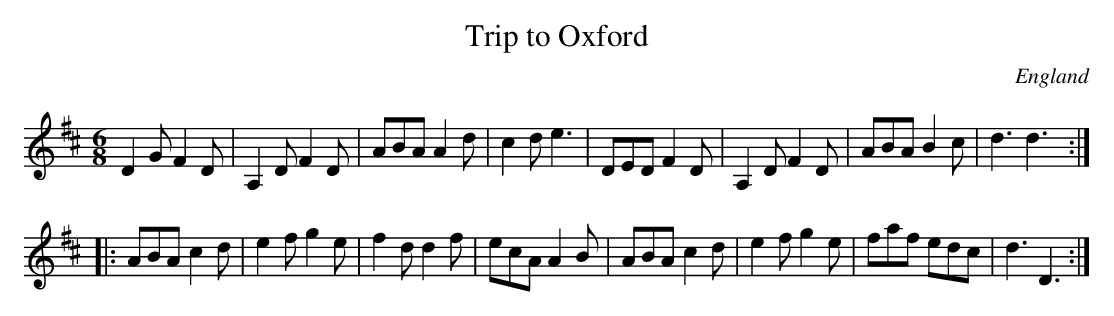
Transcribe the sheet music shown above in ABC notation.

X:1
T:Trip to Oxford
M:6/8
O:England
K:D major
D2G F2D|A,2D F2D|ABA A2d|c2d e3|\
DED F2D|A,2D F2D|ABA B2c|d3d3:|
|:ABA c2d|e2f g2e|f2d d2f|ecA A2B|\
ABA c2d|e2f g2e|faf edc|d3 D3:|
